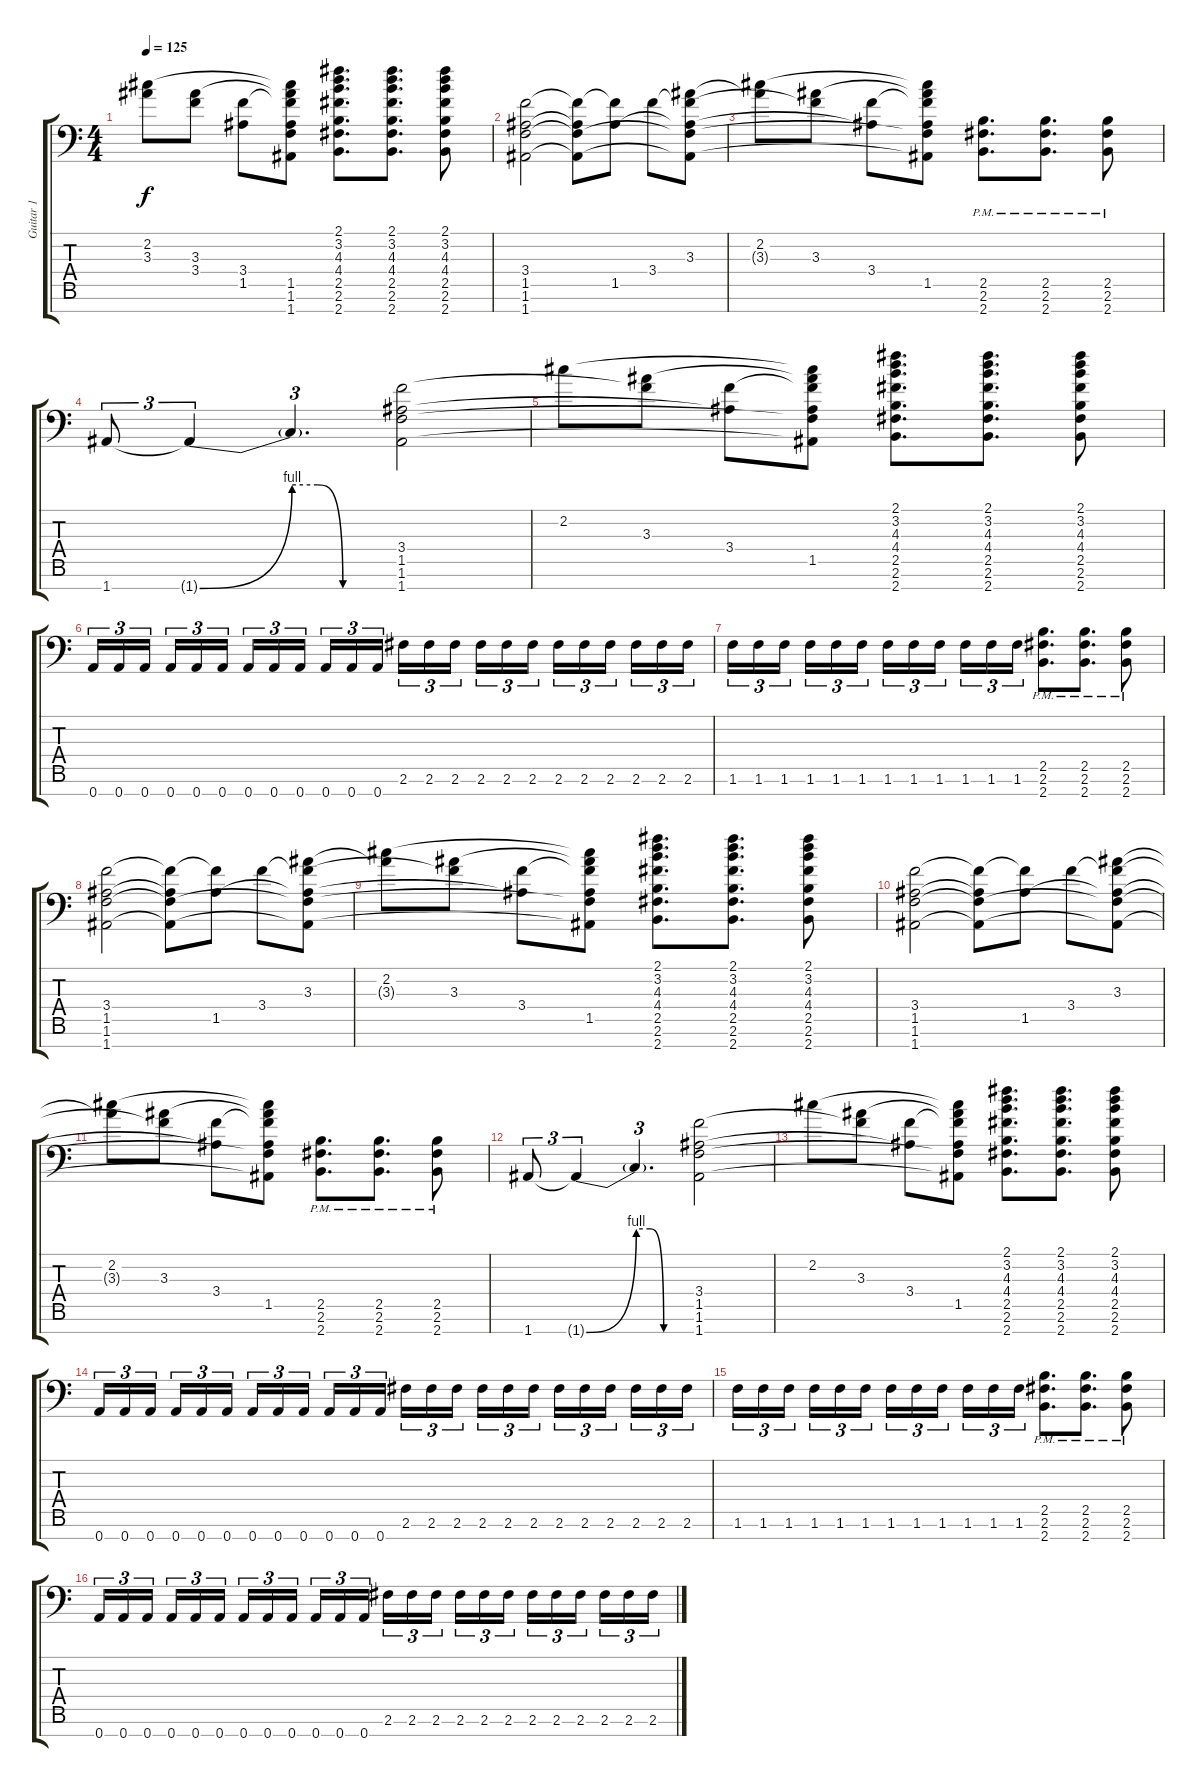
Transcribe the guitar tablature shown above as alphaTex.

\track ("Guitar 1" "Guitar 1") {instrument distortionguitar}
\staff {score tabs}
\tuning (E4 B3 G3 D3 A2 E2 A1) {hide}
\ts (4 4)
\tempo 125
\clef f4
\ks c
(2.2 3.3{t}).8{dy f} (3.3 3.4{t}).8 (3.4 1.5{t}).8 (2.2{t} 3.3{t} 3.4{t} 1.5 1.6{t} 1.7{t}).8 (2.1 3.2 4.3 4.4 2.5 2.6 2.7).8{d} (2.1 3.2 4.3 4.4 2.5 2.6 2.7).8{d} (2.1 3.2 4.3 4.4 2.5 2.6 2.7).8 |
(3.4 1.5 1.6 1.7).2 (3.4{t} 1.5{t} 1.6{t} 1.7{t}).8 (3.4{t} 1.5).8 3.4.8 (3.3 3.4{t} 1.5{t} 1.6{t} 1.7{t}).8 |
(2.2 3.3{t}).8 (3.3 3.4{t}).8 (3.4 1.5{t}).8 (2.2{t} 3.3{t} 3.4{t} 1.5 1.6{t} 1.7{t}).8 (2.5{pm} 2.6{pm} 2.7{pm}).8{d} (2.5{pm} 2.6{pm} 2.7{pm}).8{d} (2.5{pm} 2.6{pm} 2.7{pm}).8 |
1.7.8{tu (3 2)} 1.7{be (bend 0 0 60 4) t}.4{tu (3 2)} 1.7{be (custom 0 4 15 4 30 0 60 0) t}.4{d tu (3 2)} (3.4 1.5 1.6 1.7).2 |
2.2.8 (3.3 3.4{t}).8 (3.4 1.5{t}).8 (2.2{t} 3.3{t} 3.4{t} 1.5 1.6{t} 1.7{t}).8 (2.1 3.2 4.3 4.4 2.5 2.6 2.7).8{d} (2.1 3.2 4.3 4.4 2.5 2.6 2.7).8{d} (2.1 3.2 4.3 4.4 2.5 2.6 2.7).8 |
0.7.16{tu (3 2)} 0.7.16{tu (3 2)} 0.7.16{tu (3 2) beam splitsecondary} 0.7.16{tu (3 2)} 0.7.16{tu (3 2)} 0.7.16{tu (3 2)} 0.7.16{tu (3 2)} 0.7.16{tu (3 2)} 0.7.16{tu (3 2) beam splitsecondary} 0.7.16{tu (3 2)} 0.7.16{tu (3 2)} 0.7.16{tu (3 2)} 2.6.16{tu (3 2)} 2.6.16{tu (3 2)} 2.6.16{tu (3 2) beam splitsecondary} 2.6.16{tu (3 2)} 2.6.16{tu (3 2)} 2.6.16{tu (3 2)} 2.6.16{tu (3 2)} 2.6.16{tu (3 2)} 2.6.16{tu (3 2) beam splitsecondary} 2.6.16{tu (3 2)} 2.6.16{tu (3 2)} 2.6.16{tu (3 2)} |
1.6.16{tu (3 2)} 1.6.16{tu (3 2)} 1.6.16{tu (3 2) beam splitsecondary} 1.6.16{tu (3 2)} 1.6.16{tu (3 2)} 1.6.16{tu (3 2)} 1.6.16{tu (3 2)} 1.6.16{tu (3 2)} 1.6.16{tu (3 2) beam splitsecondary} 1.6.16{tu (3 2)} 1.6.16{tu (3 2)} 1.6.16{tu (3 2)} (2.5{pm} 2.6{pm} 2.7{pm}).8{d} (2.5{pm} 2.6{pm} 2.7{pm}).8{d} (2.5{pm} 2.6{pm} 2.7{pm}).8 |
(3.4 1.5 1.6 1.7).2 (3.4{t} 1.5{t} 1.6{t} 1.7{t}).8 (3.4{t} 1.5).8 3.4.8 (3.3 3.4{t} 1.5{t} 1.6{t} 1.7{t}).8 |
(2.2 3.3{t}).8 (3.3 3.4{t}).8 (3.4 1.5{t}).8 (2.2{t} 3.3{t} 3.4{t} 1.5 1.6{t} 1.7{t}).8 (2.1 3.2 4.3 4.4 2.5 2.6 2.7).8{d} (2.1 3.2 4.3 4.4 2.5 2.6 2.7).8{d} (2.1 3.2 4.3 4.4 2.5 2.6 2.7).8 |
(3.4 1.5 1.6 1.7).2 (3.4{t} 1.5{t} 1.6{t} 1.7{t}).8 (3.4{t} 1.5).8 3.4.8 (3.3 3.4{t} 1.5{t} 1.6{t} 1.7{t}).8 |
(2.2 3.3{t}).8 (3.3 3.4{t}).8 (3.4 1.5{t}).8 (2.2{t} 3.3{t} 3.4{t} 1.5 1.6{t} 1.7{t}).8 (2.5{pm} 2.6{pm} 2.7{pm}).8{d} (2.5{pm} 2.6{pm} 2.7{pm}).8{d} (2.5{pm} 2.6{pm} 2.7{pm}).8 |
1.7.8{tu (3 2)} 1.7{be (bend 0 0 60 4) t}.4{tu (3 2)} 1.7{be (custom 0 4 15 4 30 0 60 0) t}.4{d tu (3 2)} (3.4 1.5 1.6 1.7).2 |
2.2.8 (3.3 3.4{t}).8 (3.4 1.5{t}).8 (2.2{t} 3.3{t} 3.4{t} 1.5 1.6{t} 1.7{t}).8 (2.1 3.2 4.3 4.4 2.5 2.6 2.7).8{d} (2.1 3.2 4.3 4.4 2.5 2.6 2.7).8{d} (2.1 3.2 4.3 4.4 2.5 2.6 2.7).8 |
0.7.16{tu (3 2)} 0.7.16{tu (3 2)} 0.7.16{tu (3 2) beam splitsecondary} 0.7.16{tu (3 2)} 0.7.16{tu (3 2)} 0.7.16{tu (3 2)} 0.7.16{tu (3 2)} 0.7.16{tu (3 2)} 0.7.16{tu (3 2) beam splitsecondary} 0.7.16{tu (3 2)} 0.7.16{tu (3 2)} 0.7.16{tu (3 2)} 2.6.16{tu (3 2)} 2.6.16{tu (3 2)} 2.6.16{tu (3 2) beam splitsecondary} 2.6.16{tu (3 2)} 2.6.16{tu (3 2)} 2.6.16{tu (3 2)} 2.6.16{tu (3 2)} 2.6.16{tu (3 2)} 2.6.16{tu (3 2) beam splitsecondary} 2.6.16{tu (3 2)} 2.6.16{tu (3 2)} 2.6.16{tu (3 2)} |
1.6.16{tu (3 2)} 1.6.16{tu (3 2)} 1.6.16{tu (3 2) beam splitsecondary} 1.6.16{tu (3 2)} 1.6.16{tu (3 2)} 1.6.16{tu (3 2)} 1.6.16{tu (3 2)} 1.6.16{tu (3 2)} 1.6.16{tu (3 2) beam splitsecondary} 1.6.16{tu (3 2)} 1.6.16{tu (3 2)} 1.6.16{tu (3 2)} (2.5{pm} 2.6{pm} 2.7{pm}).8{d} (2.5{pm} 2.6{pm} 2.7{pm}).8{d} (2.5{pm} 2.6{pm} 2.7{pm}).8 |
0.7.16{tu (3 2)} 0.7.16{tu (3 2)} 0.7.16{tu (3 2) beam splitsecondary} 0.7.16{tu (3 2)} 0.7.16{tu (3 2)} 0.7.16{tu (3 2)} 0.7.16{tu (3 2)} 0.7.16{tu (3 2)} 0.7.16{tu (3 2) beam splitsecondary} 0.7.16{tu (3 2)} 0.7.16{tu (3 2)} 0.7.16{tu (3 2)} 2.6.16{tu (3 2)} 2.6.16{tu (3 2)} 2.6.16{tu (3 2) beam splitsecondary} 2.6.16{tu (3 2)} 2.6.16{tu (3 2)} 2.6.16{tu (3 2)} 2.6.16{tu (3 2)} 2.6.16{tu (3 2)} 2.6.16{tu (3 2) beam splitsecondary} 2.6.16{tu (3 2)} 2.6.16{tu (3 2)} 2.6.16{tu (3 2)}
